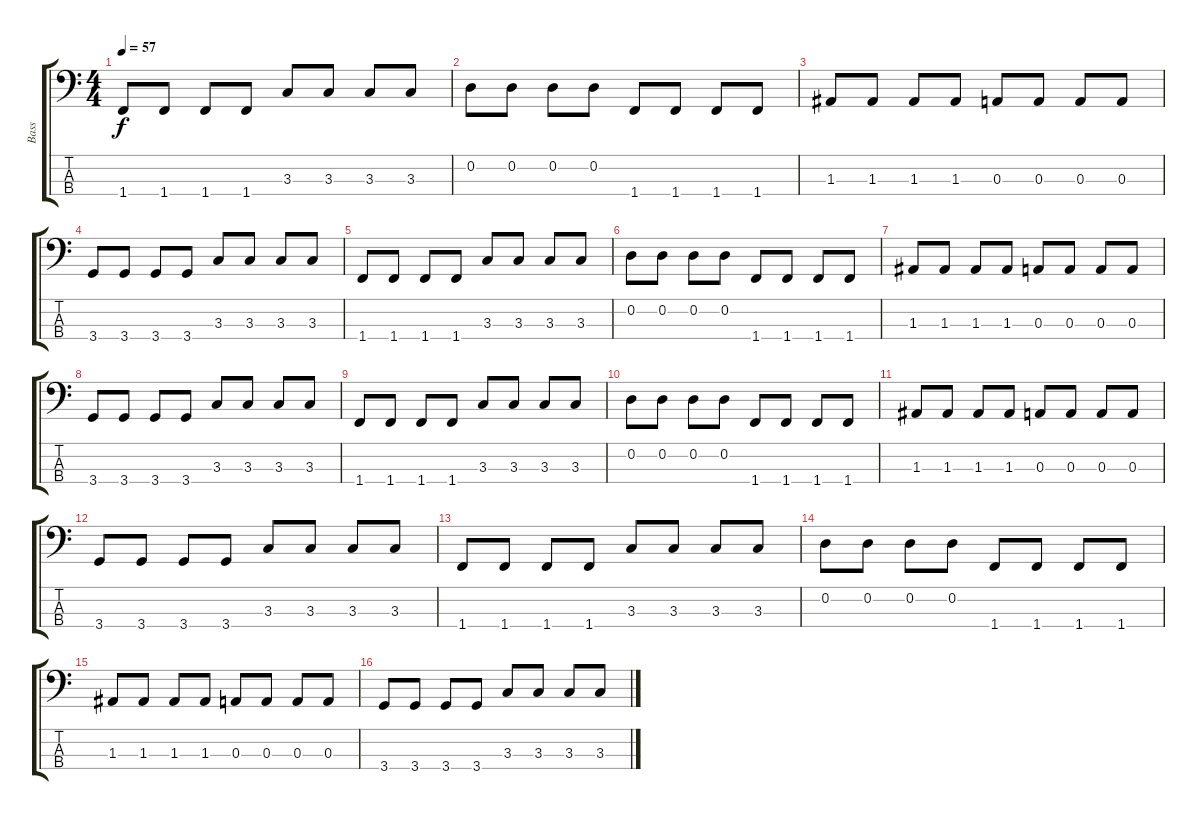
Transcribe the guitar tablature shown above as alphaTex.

\track ("Bass" "Bass") {instrument electricbassfinger}
\staff {score tabs}
\tuning (G2 D2 A1 E1) {hide}
\ts (4 4)
\tempo 57
\clef f4
\ks c
1.4.8{dy f} 1.4.8 1.4.8 1.4.8 3.3.8 3.3.8 3.3.8 3.3.8 |
0.2.8 0.2.8 0.2.8 0.2.8 1.4.8 1.4.8 1.4.8 1.4.8 |
1.3.8 1.3.8 1.3.8 1.3.8 0.3.8 0.3.8 0.3.8 0.3.8 |
3.4.8 3.4.8 3.4.8 3.4.8 3.3.8 3.3.8 3.3.8 3.3.8 |
1.4.8 1.4.8 1.4.8 1.4.8 3.3.8 3.3.8 3.3.8 3.3.8 |
0.2.8 0.2.8 0.2.8 0.2.8 1.4.8 1.4.8 1.4.8 1.4.8 |
1.3.8 1.3.8 1.3.8 1.3.8 0.3.8 0.3.8 0.3.8 0.3.8 |
3.4.8 3.4.8 3.4.8 3.4.8 3.3.8 3.3.8 3.3.8 3.3.8 |
1.4.8 1.4.8 1.4.8 1.4.8 3.3.8 3.3.8 3.3.8 3.3.8 |
0.2.8 0.2.8 0.2.8 0.2.8 1.4.8 1.4.8 1.4.8 1.4.8 |
1.3.8 1.3.8 1.3.8 1.3.8 0.3.8 0.3.8 0.3.8 0.3.8 |
3.4.8 3.4.8 3.4.8 3.4.8 3.3.8 3.3.8 3.3.8 3.3.8 |
1.4.8 1.4.8 1.4.8 1.4.8 3.3.8 3.3.8 3.3.8 3.3.8 |
0.2.8 0.2.8 0.2.8 0.2.8 1.4.8 1.4.8 1.4.8 1.4.8 |
1.3.8 1.3.8 1.3.8 1.3.8 0.3.8 0.3.8 0.3.8 0.3.8 |
3.4.8 3.4.8 3.4.8 3.4.8 3.3.8 3.3.8 3.3.8 3.3.8
